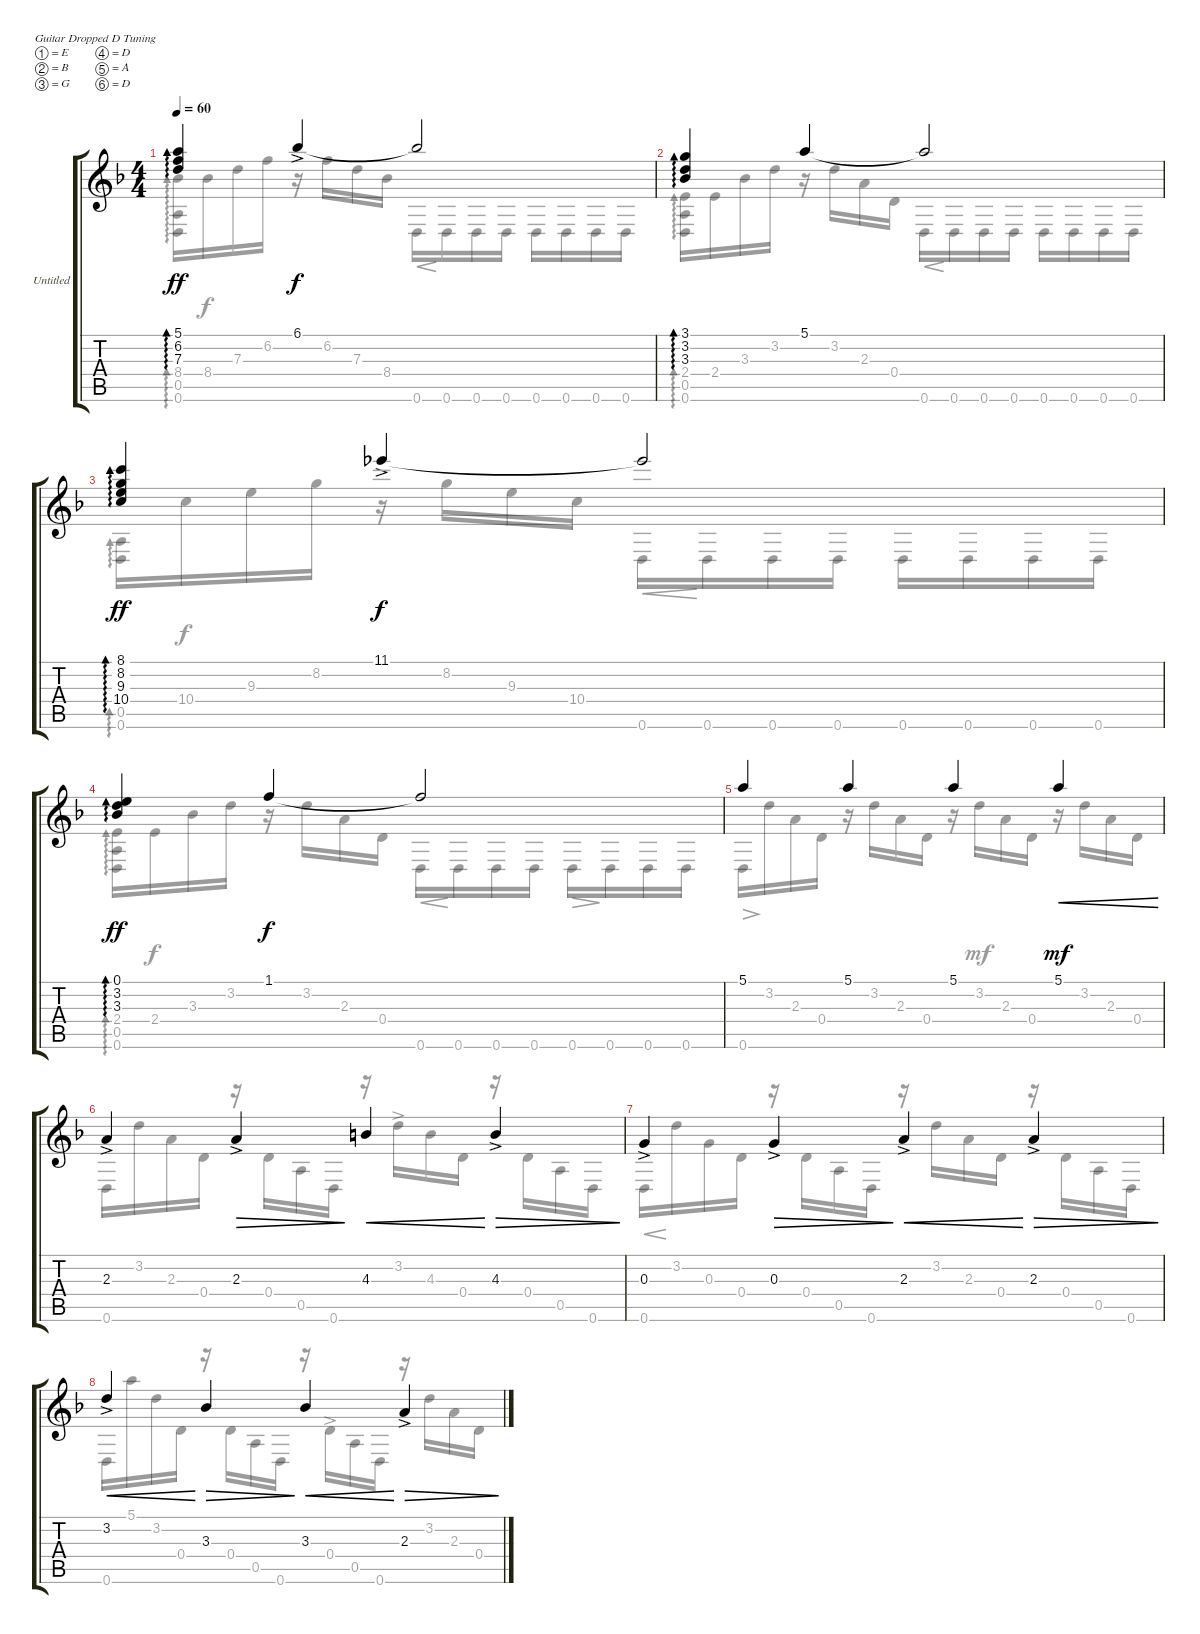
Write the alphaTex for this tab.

\bracketExtendMode groupsimilarinstruments
\firstSystemTrackNameOrientation horizontal
\otherSystemsTrackNameOrientation horizontal
\track ("Untitled" "Untitled") {instrument acousticguitarnylon}
\staff {score tabs}
\tuning (E4 B3 G3 D3 A2 D2)
\voice
\ts (4 4)
\tempo 60
\clef g2
\ks f
(5.1 6.2 7.3).4{ad 0 dy ff} 6.1{ac}.4{dy f} 6.1{t}.2 |
(3.1 3.2 3.3).4{ad 0} 5.1.4 5.1{t}.2 |
(8.1 8.2 9.3 10.4).4{ad 0 dy ff} 11.1{ac}.4{dy f} 11.1{t}.2 |
(0.1 3.2 3.3).4{ad 0 dy ff} 1.1.4{dy f} 1.1{t}.2 |
5.1.4 5.1.4 5.1.4 5.1.4{cre dy mf} |
2.3{ac}.4 2.3{ac}.4{dec} 4.3.4{cre} 4.3{ac}.4{dec} |
0.3{ac}.4 0.3{ac}.4{dec} 2.3{ac}.4{cre} 2.3{ac}.4{dec} |
3.2{ac}.4{cre} 3.3.4{dec} 3.3.4{cre} 2.3{ac}.4{dec}
\voice
\clef g2
\ottava regular
\simile none
\ks f
(8.4 0.5 0.6).16{ad 0 dy ff} 8.4.16{dy f} 7.3.16 6.2.16 r.16 6.2.16 7.3.16 8.4.16 0.6.16{cre} 0.6.16 0.6.16 0.6.16 0.6.16 0.6.16 0.6.16 0.6.16 |
(2.4 0.5 0.6).16{ad 0} 2.4.16 3.3.16 3.2.16 r.16 3.2.16 2.3.16 0.4.16 0.6.16{cre} 0.6.16 0.6.16 0.6.16 0.6.16 0.6.16 0.6.16 0.6.16 |
(0.5 0.6).16{ad 0 dy ff} 10.4.16{dy f} 9.3.16 8.2.16 r.16 8.2.16 9.3.16 10.4.16 0.6.16{cre} 0.6.16 0.6.16 0.6.16 0.6.16 0.6.16 0.6.16 0.6.16 |
(2.4 0.5 0.6).16{ad 0 dy ff} 2.4.16{dy f} 3.3.16 3.2.16 r.16 3.2.16 2.3.16 0.4.16 0.6.16{cre} 0.6.16 0.6.16 0.6.16 0.6.16{dec} 0.6.16 0.6.16 0.6.16 |
0.6.16{dec} 3.2.16 2.3.16 0.4.16 r.16 3.2.16 2.3.16 0.4.16 r.16 3.2.16{dy mf} 2.3.16 0.4.16 r.16 3.2.16 2.3.16 0.4.16 |
0.6.16 3.2.16 2.3.16 0.4.16 r.16 0.4.16 0.5.16 0.6.16 r.16 3.2{ac}.16 4.3.16 0.4.16 r.16 0.4.16 0.5.16 0.6.16 |
0.6.16{cre} 3.2.16 0.3.16 0.4.16 r.16 0.4.16 0.5.16 0.6.16 r.16 3.2.16 2.3.16 0.4.16 r.16 0.4.16 0.5.16 0.6.16 |
0.6.16 5.1.16 3.2.16 0.4.16 r.16 0.4.16 0.5.16 0.6.16 r.16 0.4{ac}.16 0.5.16 0.6.16 r.16 3.2.16 2.3.16 0.4.16
